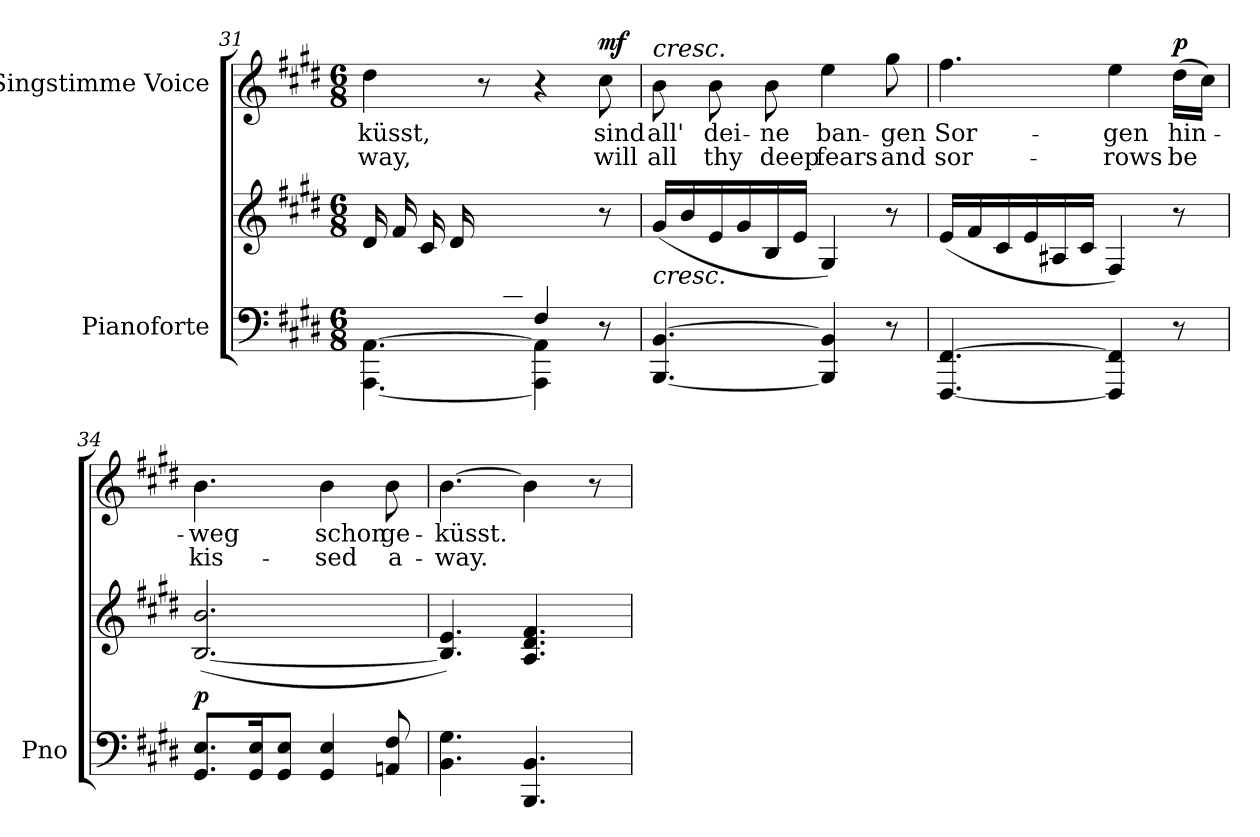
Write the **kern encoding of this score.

**kern	**kern	**dynam	**kern	**text	**text	**dynam
*part2	*part2	*part2	*part1	*part1	*part1	*part1
*staff3	*staff2	*staff2/3	*staff1	*staff1	*staff1	*staff1
*I"Pianoforte	*	*	*I"Singstimme Voice	*	*	*
*I'Pno	*	*	*	*	*	*
*clefF4	*clefG2	*	*clefG2	*	*	*
*k[f#c#g#d#]	*k[f#c#g#d#]	*	*k[f#c#g#d#]	*	*	*
*M6/8	*M6/8	*	*M6/8	*	*	*
=31	=31	=31	=31	=31	=31	=31
*^	*	*	*	*	*	*
4ryy	[4.AAA\ [<4.AA\	(16d#/LL	.	4dd#\	-küsst,	-way,	.
.	.	16f#/	.	.	.	.	.
.	.	16c#/	.	.	.	.	.
.	.	16d#/	.	.	.	.	.
16A/	.	4.ryy	.	8r	.	.	.
16c#/JJ	.	.	.	.	.	.	.
4F#/)	4AAA\] 4AA\]	.	.	4r	.	.	.
!	!	!	!	!	!	!	!LO:DY:a
8ryy	8r	8r	.	8cc#\	sind	will	mf
=32	=32	=32	=32	=32	=32	=32	=32
!	!	!	!	!LO:TX:a:i:t=cresc.	!	!	!
!	!	!LO:TX:b:i:t=cresc.	!	!	!	!	!
*v	*v	*	*	*	*	*	*
[<4.BBB/ [4.BB/	(16g#/LL	.	8b\	all'	all	.
.	16b/	.	.	.	.	.
.	16e/	.	8b\	dei-	thy	.
.	16g#/	.	.	.	.	.
.	16B/	.	8b\	-ne	deep	.
.	16e/JJ	.	.	.	.	.
4BBB/] 4BB/]	4G#/)	.	4ee\	ban-	fears	.
8r	8r	.	8gg#\	-gen	and	.
=33	=33	=33	=33	=33	=33	=33
[4.FFF#/ [>4.FF#/	(16e/LL	.	4.ff#\	Sor-	sor-	.
.	16f#/	.	.	.	.	.
.	16c#/	.	.	.	.	.
.	16e/	.	.	.	.	.
.	16A#X/	.	.	.	.	.
.	16c#/JJ	.	.	.	.	.
4FFF#/] 4FF#/]	4F#/)	.	4ee\	-gen	-rows	.
!	!	!	!	!	!	!LO:DY:a
8r	8r	.	(16dd#\LL	hin-	be	p
.	.	.	16cc#\JJ)	.	.	.
=34	=34	=34	=34	=34	=34	=34
!	!	!LO:DY:a=2	!	!	!	!
8.GG#/ 8.E/L	([2.B/ 2.b/	p	4.b\	-weg	kis-	.
16GG#/ 16E/K	.	.	.	.	.	.
8GG#/ 8E/J	.	.	.	.	.	.
4GG#/ 4E/	.	.	4b\	schon	-sed	.
8AAn/ 8F#/	.	.	8b\	ge-	a-	.
=35	=35	=35	=35	=35	=35	=35
4.BB\ 4.G#\	4.B/] 4.e/)	.	[4.b\	-küsst.	-way.	.
4.BBB/ 4.BB/	4.A/ 4.d#/ 4.f#/	.	4b\]	.	.	.
.	.	.	8r	.	.	.
=	=	=	=	=	=	=
*-	*-	*-	*-	*-	*-	*-
